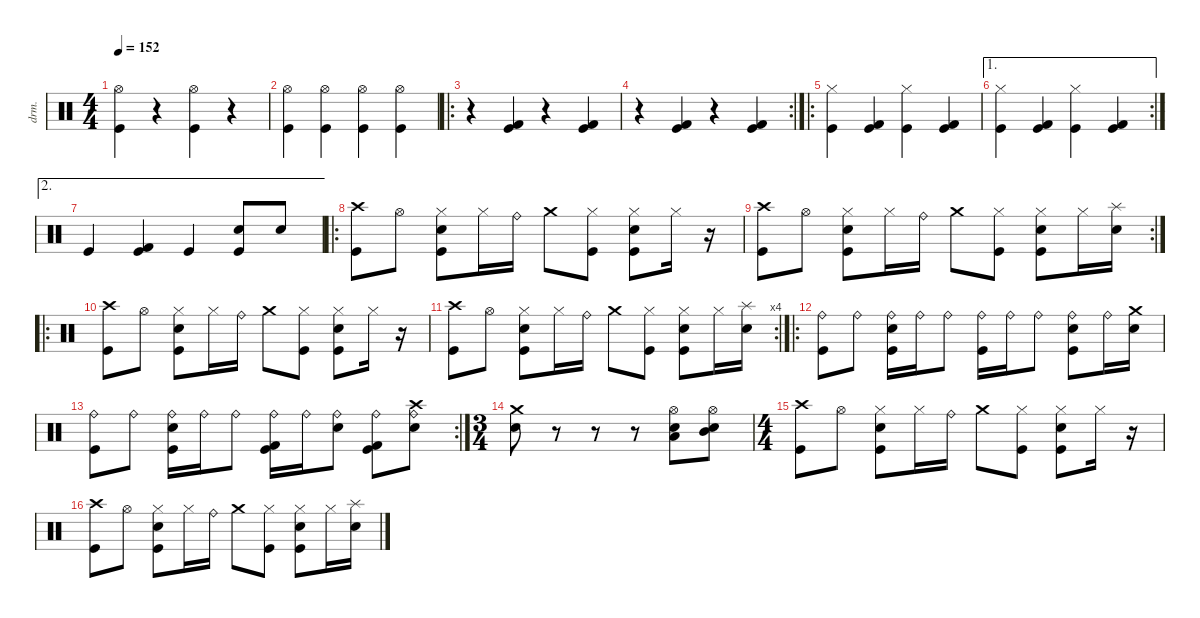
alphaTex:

\defaultSystemsLayout 4
\hideDynamics
\bracketExtendMode nobrackets
\track ("Drums" "drm.") {instrument percussion}
\staff {score}
\articulation defaults
\ts (4 4)
\tempo 152
\clef neutral
\ks c
("Kick (hit)" "Hi-Hat (open)").4{dy f} r.4 ("Kick (hit)" "Hi-Hat (open)").4 r.4 |
("Kick (hit)" "Hi-Hat (open)").4 ("Kick (hit)" "Hi-Hat (open)").4 ("Kick (hit)" "Hi-Hat (open)").4 ("Kick (hit)" "Hi-Hat (open)").4 |
\ro
r.4 ("Kick (hit)" "Kick (hit) 2").4 r.4 ("Kick (hit)" "Kick (hit) 2").4 |
\rc 2
r.4 ("Kick (hit)" "Kick (hit) 2").4 r.4 ("Kick (hit)" "Kick (hit) 2").4 |
\ro
("Kick (hit)" "Hi-Hat (closed)").4 ("Kick (hit)" "Kick (hit) 2").4 ("Kick (hit)" "Hi-Hat (closed)").4 ("Kick (hit)" "Kick (hit) 2").4 |
\ae 1
\rc 2
("Kick (hit)" "Hi-Hat (closed)").4 ("Kick (hit)" "Kick (hit) 2").4 ("Kick (hit)" "Hi-Hat (closed)").4 ("Kick (hit)" "Kick (hit) 2").4 |
\ae 2 "Kick (hit)".4
("Kick (hit)" "Kick (hit) 2").4 "Kick (hit)".4 ("Kick (hit)" "Snare (hit) 2").8 "Snare (hit) 2".8 |
\ro
("Crash high (hit)" "Kick (hit)").8 "Hi-Hat (open)".8 ("Hi-Hat (closed)" "Snare (hit) 2" "Kick (hit)").8 "Hi-Hat (closed)".16 "Ride (bell)".16 "Crash medium (hit)".8 ("Hi-Hat (closed)" "Kick (hit)").8 ("Hi-Hat (closed)" "Snare (hit) 2" "Kick (hit)").8 "Hi-Hat (closed)".16 r.16 |
\rc 2
("Crash high (hit)" "Kick (hit)").8 "Hi-Hat (open)".8 ("Hi-Hat (closed)" "Snare (hit) 2" "Kick (hit)").8 "Hi-Hat (closed)".16 "Ride (bell)".16 "Crash medium (hit)".8 ("Hi-Hat (closed)" "Kick (hit)").8 ("Hi-Hat (closed)" "Snare (hit) 2" "Kick (hit)").8 "Hi-Hat (closed)".16 ("Splash (hit)" "Snare (hit) 2").16 |
\ro
("Crash high (hit)" "Kick (hit)").8 "Hi-Hat (open)".8 ("Hi-Hat (closed)" "Snare (hit) 2" "Kick (hit)").8 "Hi-Hat (closed)".16 "Ride (bell)".16 "Crash medium (hit)".8 ("Hi-Hat (closed)" "Kick (hit)").8 ("Hi-Hat (closed)" "Snare (hit) 2" "Kick (hit)").8 "Hi-Hat (closed)".16 r.16 |
\rc 4
("Crash high (hit)" "Kick (hit)").8 "Hi-Hat (open)".8 ("Hi-Hat (closed)" "Snare (hit) 2" "Kick (hit)").8 "Hi-Hat (closed)".16 "Ride (bell)".16 "Crash medium (hit)".8 ("Hi-Hat (closed)" "Kick (hit)").8 ("Hi-Hat (closed)" "Snare (hit) 2" "Kick (hit)").8 "Hi-Hat (closed)".16 ("Splash (hit)" "Snare (hit) 2").16 |
\ro
("Ride (bell)" "Kick (hit)").8 "Ride (bell)".8 ("Ride (bell)" "Snare (hit) 2" "Kick (hit)").16 "Ride (bell)".16 "Ride (bell)".8 ("Ride (bell)" "Kick (hit)").16 "Ride (bell)".16 "Ride (bell)".8 ("Ride (bell)" "Snare (hit) 2" "Kick (hit)").8 "Ride (bell)".16 ("Crash medium (hit)" "Snare (hit) 2").16 |
\rc 2
("Ride (bell)" "Kick (hit)").8 "Ride (bell)".8 ("Ride (bell)" "Snare (hit) 2" "Kick (hit)").16 "Ride (bell)".16 "Ride (bell)".8 ("Ride (bell)" "Kick (hit) 2" "Kick (hit)").16 "Ride (bell)".16 ("Ride (bell)" "Snare (hit) 2").8 ("Ride (bell)" "Kick (hit) 2" "Kick (hit)").8 ("Ride (bell)" "Crash high (hit)" "Snare (hit) 2").8 |
\ts (3 4)
("Snare (hit) 2" "Crash medium (hit)").8 r.8 r.8 r.8 ("Low Tom (hit)" "Hi-Hat (open)" "Snare (hit) 2").8{dy ff} ("Mid Tom (hit)" "Hi-Hat (open)" "Snare (hit) 2").8 |
\ts (4 4)
("Crash high (hit)" "Kick (hit)").8{dy f} "Hi-Hat (open)".8 ("Hi-Hat (closed)" "Snare (hit) 2" "Kick (hit)").8 "Hi-Hat (closed)".16 "Ride (bell)".16 "Crash medium (hit)".8 ("Hi-Hat (closed)" "Kick (hit)").8 ("Hi-Hat (closed)" "Snare (hit) 2" "Kick (hit)").8 "Hi-Hat (closed)".16 r.16 |
("Crash high (hit)" "Kick (hit)").8 "Hi-Hat (open)".8 ("Hi-Hat (closed)" "Snare (hit) 2" "Kick (hit)").8 "Hi-Hat (closed)".16 "Ride (bell)".16 "Crash medium (hit)".8 ("Hi-Hat (closed)" "Kick (hit)").8 ("Hi-Hat (closed)" "Snare (hit) 2" "Kick (hit)").8 "Hi-Hat (closed)".16 ("Splash (hit)" "Snare (hit) 2").16
